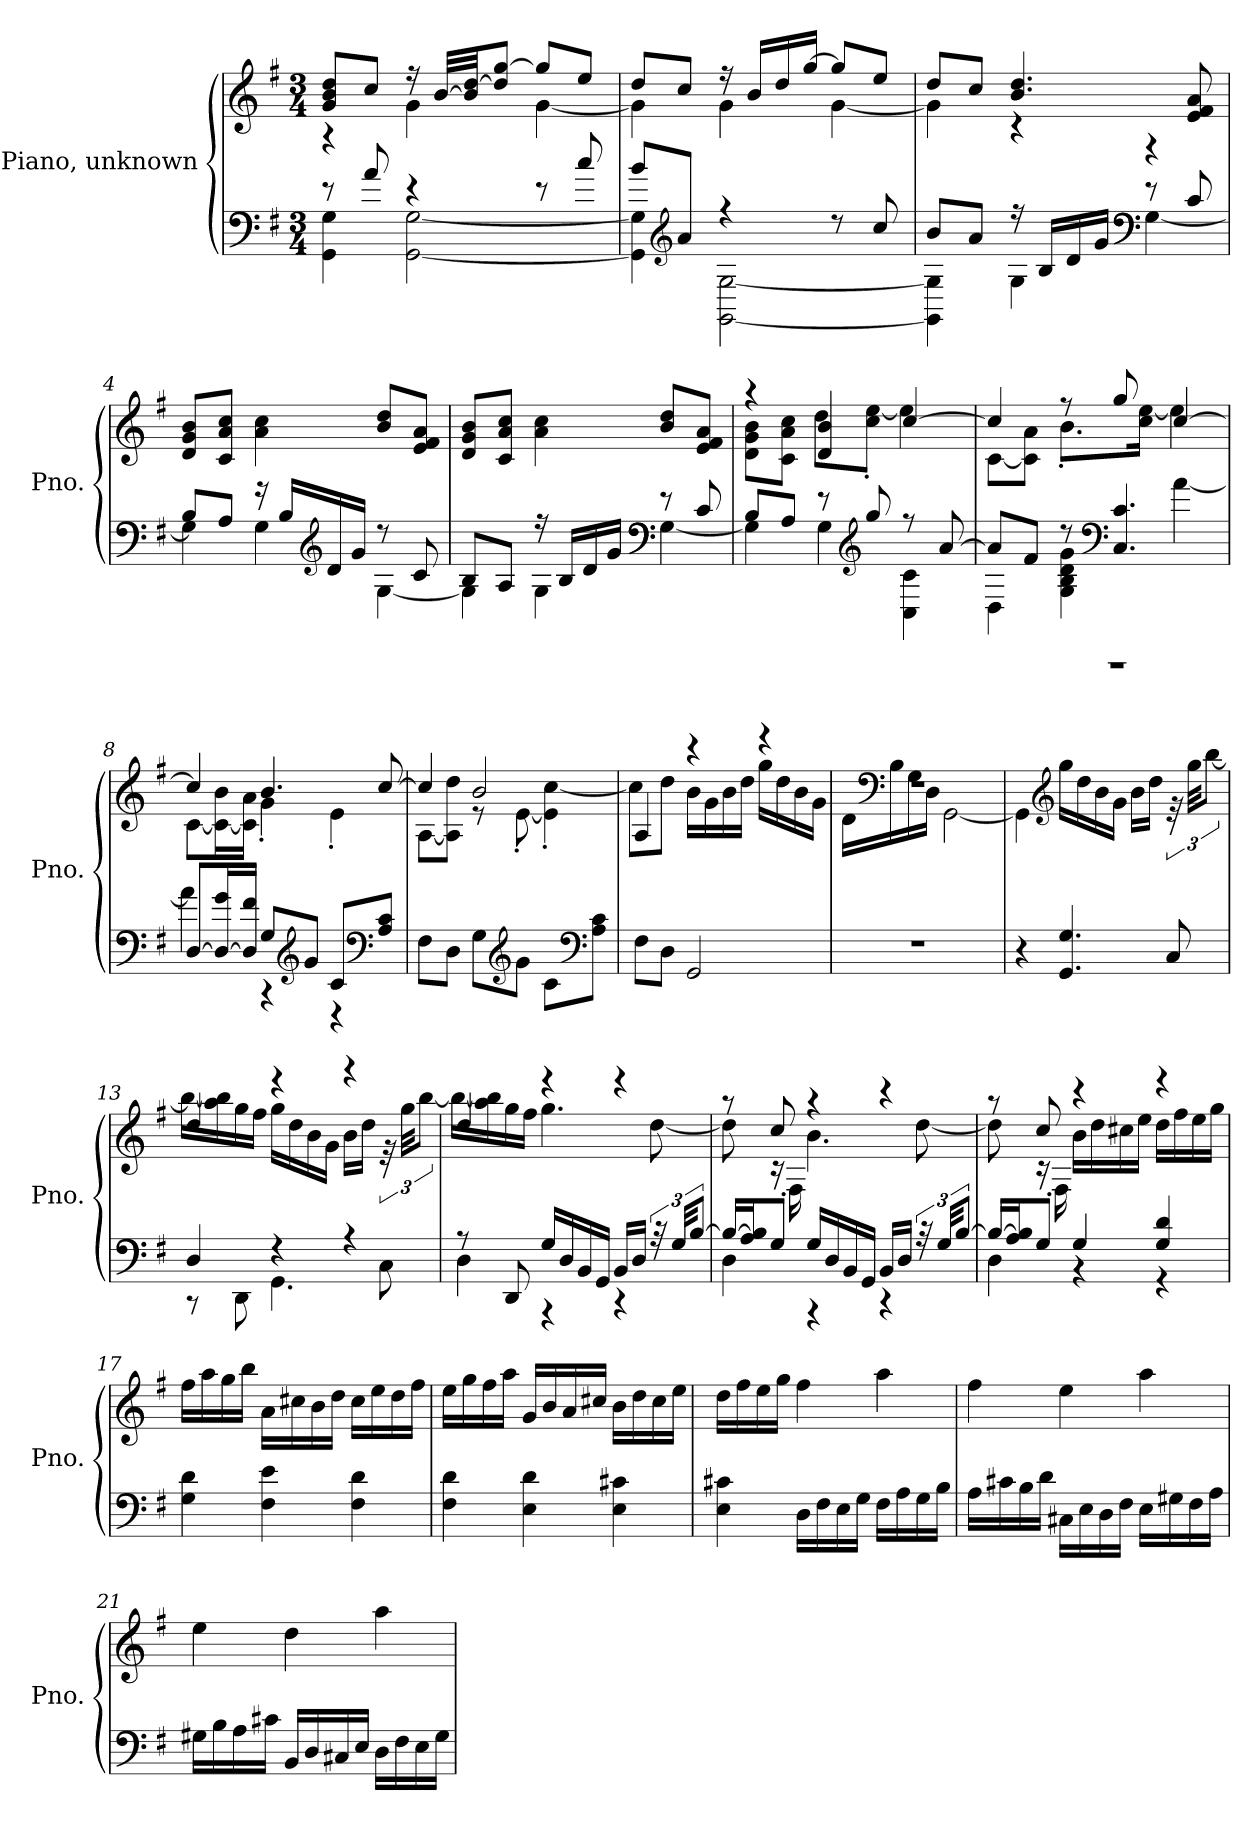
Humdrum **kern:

**kern	**kern
*part1	*part1
*staff2	*staff1
*I"Piano, unknown	*
*I'Pno.	*
*clefF4	*clefG2
*k[f#]	*k[f#]
*M3/4	*M3/4
*MM115	*MM115
=1	=1
*^	*^
8r	4GG\ 4G\	8g/ 8b/ 8dd/L	4r
8a/	.	8cc/J	.
4r	[2GG\ [2G\	16r	4g\
.	.	[32b/LLL	.
.	.	32b/] [32dd/JJ	.
.	.	8dd/] [8gg/J	.
8r	.	8gg/L]	[4g\
8cc/	.	8ee/J	.
=2	=2	=2	=2
8b/L	4GG\] 4G\]	8dd/L	4g\]
*clefG2	*	*	*
8a/J	.	8cc/J	.
4r	[2GG\ [2G\	16r	4g\
.	.	16b/LL	.
.	.	16dd/	.
.	.	[16gg/JJ	.
8r	.	8gg/L]	[4g\
8cc/	.	8ee/J	.
=3	=3	=3	=3
8b/L	4GG\] 4G\]	8dd/L	4g\]
8a/J	.	8cc/J	.
16r	4G\	4.b/ 4.dd/	4r
16B/LL	.	.	.
16d/	.	.	.
16g/JJ	.	.	.
*clefF4	*	*	*
8r	[4G\	.	4r
8c/	.	8e/ 8f#/ 8a/	.
*	*	*v	*v
!!LO:LB:g=z
=4	=4	=4
8B/L	4G\]	8d/ 8g/ 8b/L
8A/J	.	8c/ 8a/ 8cc/J
16r	4G\	4a\ 4cc\
16B/LL	.	.
*clefG2	*	*
16d/	.	.
16g/JJ	.	.
8r	[4G\	8b/ 8dd/L
8c/	.	8e/ 8f#/ 8a/J
=5	=5	=5
8B/L	4G\]	8d/ 8g/ 8b/L
8A/J	.	8c/ 8a/ 8cc/J
16r	4G\	4a\ 4cc\
16B/LL	.	.
16d/	.	.
16g/JJ	.	.
*clefF4	*	*
8r	[4G\	8b/ 8dd/L
8c/	.	8e/ 8f#/ 8a/J
=6	=6	=6
*	*	*^
8B/L	4G\]	4r	8d\ 8g\ 8b\L
8A/J	.	.	8c\ 8a\ 8cc\J
8r	4G\	4d/ 4b/	8dd\L
*clefG2	*	*	*
8gg/	.	.	8cc\' [8ee\'J
8r	4C\ 4c\	[4cc/	4ee\]
[8a/	.	.	.
=7	=7	=7	=7
8a/L]	4D\	4cc/]	[8c\L
8f#/J	.	.	8c\] 8a\J
8r	4G\ 4B\ 4d\ 4g\	8r	8.b'\L
*clefF4	*	*	*
4.C/ 4.c/	.	8gg/	.
.	.	.	16cc\ [16ee\Jk
.	[4a\	[4cc/	4ee\]
!!LO:LB:g=z	!!
=8	=8	=8	=8
[8D/L	4a\]	4cc/]	[8c\L
16D/_ 16g/L	.	.	16c\_ 16b\L
16D/] 16f#/JJ	.	.	16c\] 16a\JJ
8G/L	4r	4.b/	4g'\
*clefG2	*	*	*
8g/J	.	.	.
8c/L	4r	.	4e'\
*clefF4	*	*	*
8A/ 8c/J	.	[8cc/	.
*v	*v	*	*
=9	=9	=9
8F#\L	4cc/]	[8A\L
8D\J	.	8A\] 8dd\J
8G\L	2b/	8r
*clefG2	*	*
8g\J	.	[8e'\
8c\L	.	4e\]' [4cc\'
*clefF4	*	*
8A\ 8c\J	.	.
=10	=10	=10
8F#\L	4A/	8cc\L]
8D\J	.	8dd\J
2GG/	4r	16b\LL
.	.	16g\
.	.	16b\
.	.	16dd\JJ
.	4r	16gg\LL
.	.	16dd\
.	.	16b\
.	.	16g\JJ
=11	=11	=11
2.r	2.r	16d\LL
*	*clefF4	*
.	.	16B\
.	.	16G\
.	.	16D\JJ
.	.	[2GG\
!!LO:LB:g=z	!!
=12	=12	=12
4r	2.r	4GG\]
*	*clefG2	*
4.GG/ 4.G/	.	16gg\LL
.	.	16dd\
.	.	16b\
.	.	16g\JJ
.	.	16b\LL
.	.	16dd\JJ
8C/	.	48r
.	.	48gg\KKL
.	.	[12bb\J
=13	=13	=13
*^	*	*
4D/	8r	4dd/	16bb\LL_
.	.	.	16aa\ 16bb\]
.	8DD\	.	16gg\
.	.	.	16ff#\JJ
4r	4.GG\	4r	16gg\LL
.	.	.	16dd\
.	.	.	16b\
.	.	.	16g\JJ
4r	.	4r	16b\LL
.	.	.	16dd\JJ
.	8C\	.	48r
.	.	.	48gg\KKL
.	.	.	[12bb\J
=14	=14	=14	=14
8r	4D\	4dd/	16bb\LL_
.	.	.	16aa\ 16bb\]
8DD/	.	.	16gg\
.	.	.	16ff#\JJ
16G/LL	4r	4r	4.gg\
16D/	.	.	.
16BB/	.	.	.
16GG/JJ	.	.	.
16BB/LL	4r	4r	.
16D/JJ	.	.	.
48r	.	.	[8dd\
48G/KKL	.	.	.
[12B/J	.	.	.
!!LO:LB:g=z	!!
=15	=15	=15	=15
16B/LL_	4D\	8r	8dd\]
16A/ 16B/]J	.	.	.
8G'/J	.	8cc/	16r
.	.	.	16F#\
16G/LL	4r	4r	4.b\
16D/	.	.	.
16BB/	.	.	.
16GG/JJ	.	.	.
16BB/LL	4r	4r	.
16D/JJ	.	.	.
48r	.	.	[8dd\
48G/KKL	.	.	.
[12B/J	.	.	.
=16	=16	=16	=16
16B/LL_	4D\	8r	8dd\]
16A/ 16B/]J	.	.	.
8G'/J	.	8cc/	16r
.	.	.	16F#\
4G/	4r	4r	16b\LL
.	.	.	16dd\
.	.	.	16cc#X\
.	.	.	16ee\JJ
4G/ 4d/	4r	4r	16dd\LL
.	.	.	16ff#\
.	.	.	16ee\
.	.	.	16gg\JJ
*v	*v	*	*
*	*v	*v
=17	=17
4G\ 4d\	16ff#\LL
.	16aa\
.	16gg\
.	16bb\JJ
4F#\ 4e\	16a\LL
.	16cc#X\
.	16b\
.	16dd\JJ
4F#\ 4d\	16cc#\LL
.	16ee\
.	16dd\
.	16ff#\JJ
!!LO:LB:g=z
=18	=18
4F#\ 4d\	16ee\LL
.	16gg\
.	16ff#\
.	16aa\JJ
4E\ 4d\	16g/LL
.	16b/
.	16a/
.	16cc#X/JJ
4E\ 4c#X\	16b\LL
.	16dd\
.	16cc#\
.	16ee\JJ
=19	=19
4E\ 4c#X\	16dd\LL
.	16ff#\
.	16ee\
.	16gg\JJ
16D\LL	4ff#\
16F#\	.
16E\	.
16G\JJ	.
16F#\LL	4aa\
16A\	.
16G\	.
16B\JJ	.
=20	=20
16A\LL	4ff#\
16c#X\	.
16B\	.
16d\JJ	.
16C#X\LL	4ee\
16E\	.
16D\	.
16F#\JJ	.
16E\LL	4aa\
16G#X\	.
16F#\	.
16A\JJ	.
!!LO:PB:g=z
=21	=21
16G#X\LL	4ee\
16B\	.
16A\	.
16c#X\JJ	.
16BB/LL	4dd\
16D/	.
16C#X/	.
16E/JJ	.
16D\LL	4aa\
16F#\	.
16E\	.
16G#\JJ	.
=	=
*-	*-
